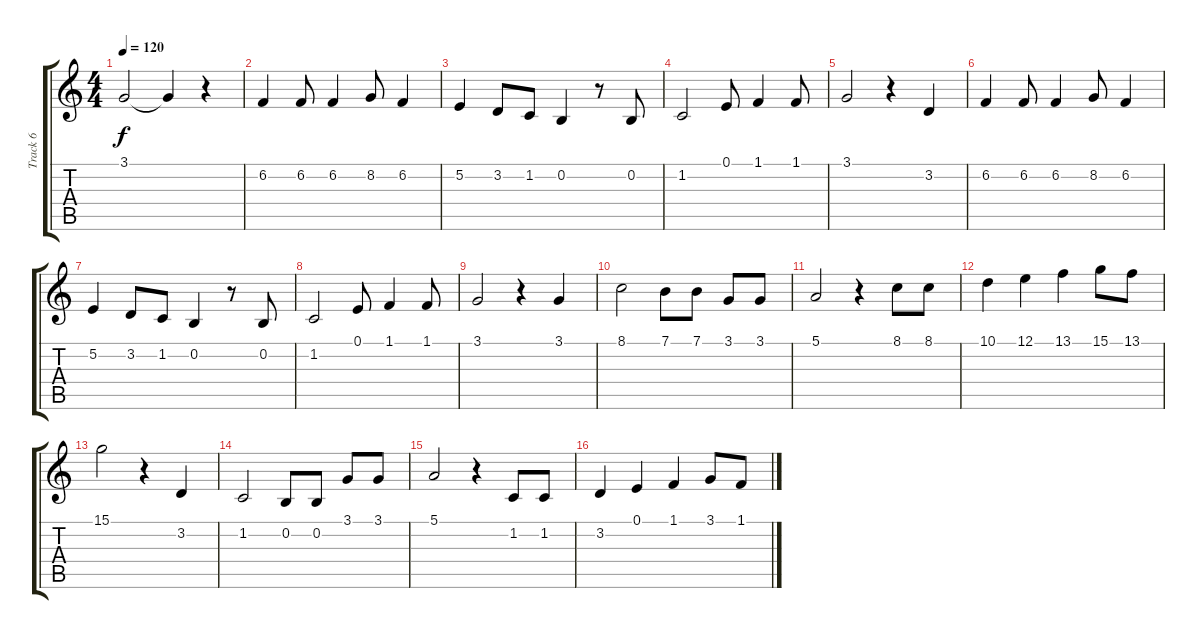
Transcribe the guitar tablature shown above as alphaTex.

\track ("Track 6" "Track 6") {instrument sopranosax}
\staff {score tabs}
\tuning (E4 B3 G3 D3 A2 E2) {hide}
\ts (4 4)
\tempo 120
\clef g2
\ks c
3.1{t}.2{dy f} 3.1{t}.4 r.4 |
6.2.4 6.2.8 6.2.4 8.2.8 6.2.4 |
5.2.4 3.2.8 1.2.8 0.2.4 r.8 0.2.8 |
1.2.2 0.1.8 1.1.4 1.1.8 |
3.1.2 r.4 3.2.4 |
6.2.4 6.2.8 6.2.4 8.2.8 6.2.4 |
5.2.4 3.2.8 1.2.8 0.2.4 r.8 0.2.8 |
1.2.2 0.1.8 1.1.4 1.1.8 |
3.1.2 r.4 3.1.4 |
8.1.2 7.1.8 7.1.8 3.1.8 3.1.8 |
5.1.2 r.4 8.1.8 8.1.8 |
10.1.4 12.1.4 13.1.4 15.1.8 13.1.8 |
15.1.2 r.4 3.2.4 |
1.2.2 0.2.8 0.2.8 3.1.8 3.1.8 |
5.1.2 r.4 1.2.8 1.2.8 |
3.2.4 0.1.4 1.1.4 3.1.8 1.1.8
